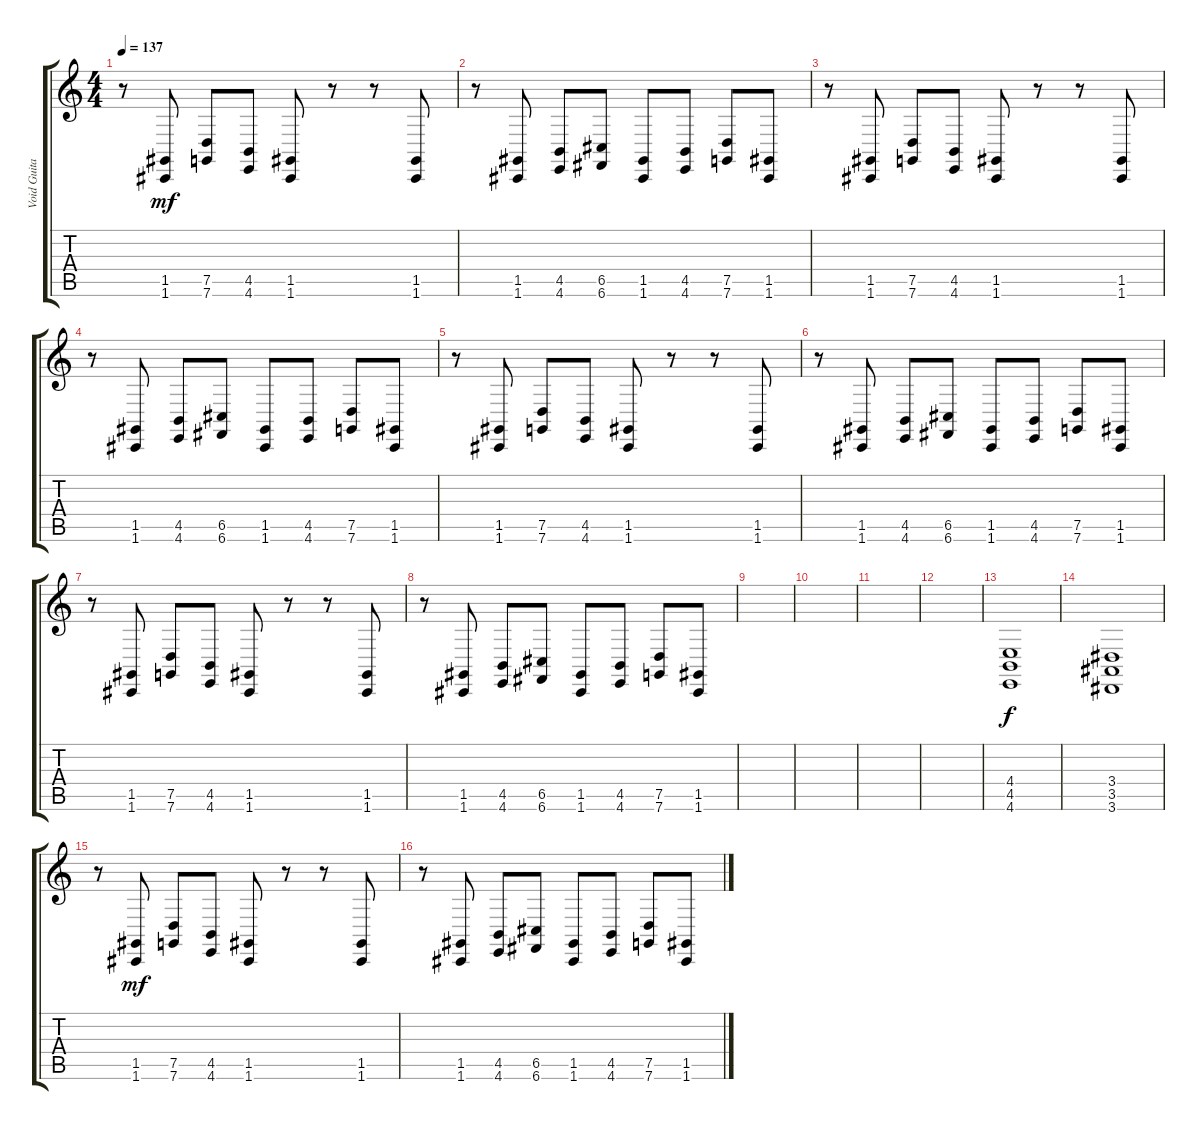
\track ("Void Guitar" "Void Guita") {instrument lead2sawtooth}
\staff {score tabs}
\tuning (D4 A3 F3 C3 G2 C2) {hide}
\ts (4 4)
\tempo 137
\clef g2
\ks c
r.8{dy f} (1.5 1.6).8{dy mf} (7.5 7.6).8 (4.5 4.6).8 (1.5 1.6).8 r.8 r.8 (1.5 1.6).8 |
r.8 (1.5 1.6).8 (4.5 4.6).8 (6.5 6.6).8 (1.5 1.6).8 (4.5 4.6).8 (7.5 7.6).8 (1.5 1.6).8 |
r.8 (1.5 1.6).8 (7.5 7.6).8 (4.5 4.6).8 (1.5 1.6).8 r.8 r.8 (1.5 1.6).8 |
r.8 (1.5 1.6).8 (4.5 4.6).8 (6.5 6.6).8 (1.5 1.6).8 (4.5 4.6).8 (7.5 7.6).8 (1.5 1.6).8 |
r.8 (1.5 1.6).8 (7.5 7.6).8 (4.5 4.6).8 (1.5 1.6).8 r.8 r.8 (1.5 1.6).8 |
r.8 (1.5 1.6).8 (4.5 4.6).8 (6.5 6.6).8 (1.5 1.6).8 (4.5 4.6).8 (7.5 7.6).8 (1.5 1.6).8 |
r.8 (1.5 1.6).8 (7.5 7.6).8 (4.5 4.6).8 (1.5 1.6).8 r.8 r.8 (1.5 1.6).8 |
r.8 (1.5 1.6).8 (4.5 4.6).8 (6.5 6.6).8 (1.5 1.6).8 (4.5 4.6).8 (7.5 7.6).8 (1.5 1.6).8 |
|
|
|
|
(4.4 4.5 4.6).1{dy f} |
(3.4 3.5 3.6).1 |
r.8 (1.5 1.6).8{dy mf} (7.5 7.6).8 (4.5 4.6).8 (1.5 1.6).8 r.8 r.8 (1.5 1.6).8 |
r.8 (1.5 1.6).8 (4.5 4.6).8 (6.5 6.6).8 (1.5 1.6).8 (4.5 4.6).8 (7.5 7.6).8 (1.5 1.6).8
